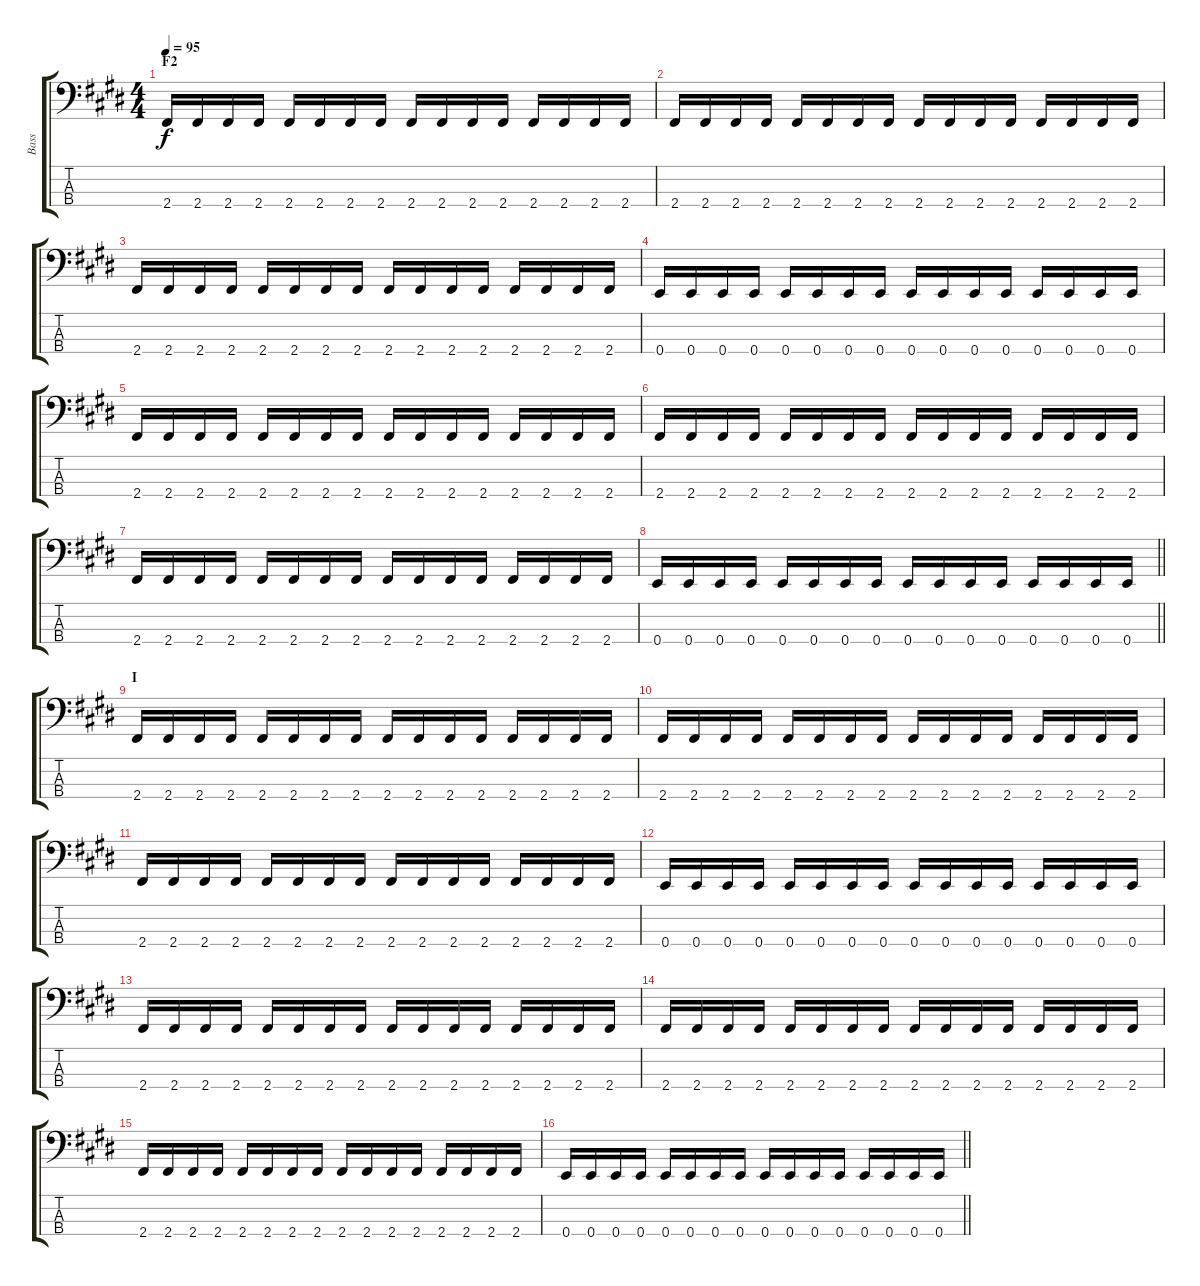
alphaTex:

\track ("Bass" "Bass") {instrument electricbassfinger}
\staff {score tabs}
\tuning (G2 D2 A1 E1) {hide}
\ts (4 4)
\section ("" "F2")
\tempo 95
\clef f4
\ks e
2.4.16{dy f} 2.4.16 2.4.16 2.4.16 2.4.16 2.4.16 2.4.16 2.4.16 2.4.16 2.4.16 2.4.16 2.4.16 2.4.16 2.4.16 2.4.16 2.4.16 |
2.4.16 2.4.16 2.4.16 2.4.16 2.4.16 2.4.16 2.4.16 2.4.16 2.4.16 2.4.16 2.4.16 2.4.16 2.4.16 2.4.16 2.4.16 2.4.16 |
2.4.16 2.4.16 2.4.16 2.4.16 2.4.16 2.4.16 2.4.16 2.4.16 2.4.16 2.4.16 2.4.16 2.4.16 2.4.16 2.4.16 2.4.16 2.4.16 |
0.4.16 0.4.16 0.4.16 0.4.16 0.4.16 0.4.16 0.4.16 0.4.16 0.4.16 0.4.16 0.4.16 0.4.16 0.4.16 0.4.16 0.4.16 0.4.16 |
2.4.16 2.4.16 2.4.16 2.4.16 2.4.16 2.4.16 2.4.16 2.4.16 2.4.16 2.4.16 2.4.16 2.4.16 2.4.16 2.4.16 2.4.16 2.4.16 |
2.4.16 2.4.16 2.4.16 2.4.16 2.4.16 2.4.16 2.4.16 2.4.16 2.4.16 2.4.16 2.4.16 2.4.16 2.4.16 2.4.16 2.4.16 2.4.16 |
2.4.16 2.4.16 2.4.16 2.4.16 2.4.16 2.4.16 2.4.16 2.4.16 2.4.16 2.4.16 2.4.16 2.4.16 2.4.16 2.4.16 2.4.16 2.4.16 |
\barLineRight lightlight
0.4.16 0.4.16 0.4.16 0.4.16 0.4.16 0.4.16 0.4.16 0.4.16 0.4.16 0.4.16 0.4.16 0.4.16 0.4.16 0.4.16 0.4.16 0.4.16 |
\section ("" "I")
2.4.16 2.4.16 2.4.16 2.4.16 2.4.16 2.4.16 2.4.16 2.4.16 2.4.16 2.4.16 2.4.16 2.4.16 2.4.16 2.4.16 2.4.16 2.4.16 |
2.4.16 2.4.16 2.4.16 2.4.16 2.4.16 2.4.16 2.4.16 2.4.16 2.4.16 2.4.16 2.4.16 2.4.16 2.4.16 2.4.16 2.4.16 2.4.16 |
2.4.16 2.4.16 2.4.16 2.4.16 2.4.16 2.4.16 2.4.16 2.4.16 2.4.16 2.4.16 2.4.16 2.4.16 2.4.16 2.4.16 2.4.16 2.4.16 |
0.4.16 0.4.16 0.4.16 0.4.16 0.4.16 0.4.16 0.4.16 0.4.16 0.4.16 0.4.16 0.4.16 0.4.16 0.4.16 0.4.16 0.4.16 0.4.16 |
2.4.16 2.4.16 2.4.16 2.4.16 2.4.16 2.4.16 2.4.16 2.4.16 2.4.16 2.4.16 2.4.16 2.4.16 2.4.16 2.4.16 2.4.16 2.4.16 |
2.4.16 2.4.16 2.4.16 2.4.16 2.4.16 2.4.16 2.4.16 2.4.16 2.4.16 2.4.16 2.4.16 2.4.16 2.4.16 2.4.16 2.4.16 2.4.16 |
2.4.16 2.4.16 2.4.16 2.4.16 2.4.16 2.4.16 2.4.16 2.4.16 2.4.16 2.4.16 2.4.16 2.4.16 2.4.16 2.4.16 2.4.16 2.4.16 |
\barLineRight lightlight
0.4.16 0.4.16 0.4.16 0.4.16 0.4.16 0.4.16 0.4.16 0.4.16 0.4.16 0.4.16 0.4.16 0.4.16 0.4.16 0.4.16 0.4.16 0.4.16
